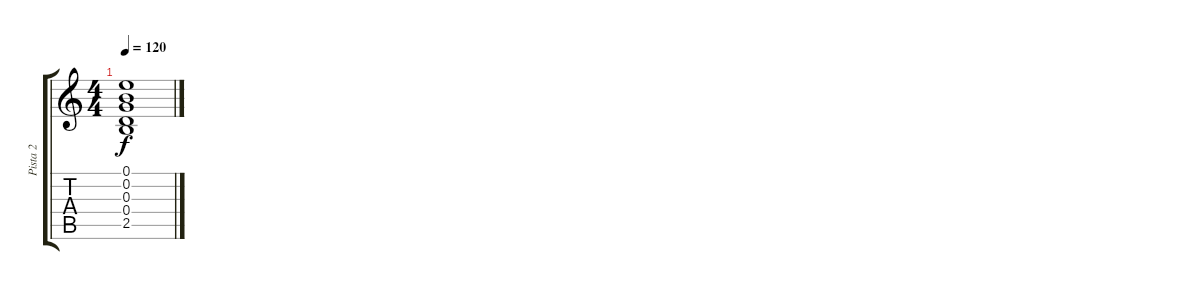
\track ("Pista 2" "Pista 2") {instrument acousticguitarsteel}
\staff {score tabs}
\tuning (E4 B3 G3 D3 A2 E2) {hide}
\ts (4 4)
\tempo 120
\clef g2
\ks c
(0.1 0.2 0.3 0.4 2.5).1{dy f}
